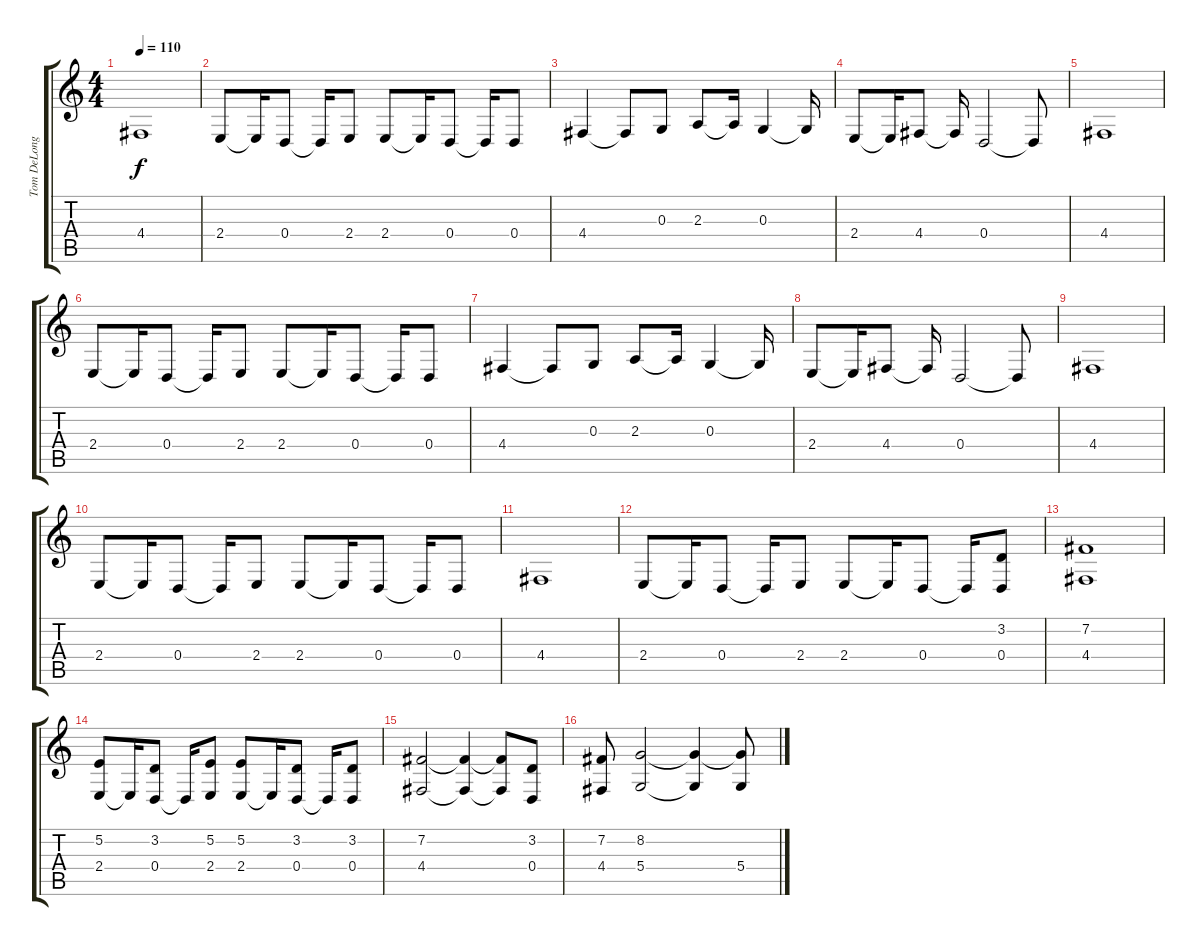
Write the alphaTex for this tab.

\track ("Tom DeLonge (Vocals)" "Tom DeLong") {instrument lead2sawtooth}
\staff {score tabs}
\tuning (E4 B3 G3 D3 A2 E2) {hide}
\ts (4 4)
\tempo 110
\clef g2
\ks c
4.4.1{dy f} |
2.4.8 2.4{t}.16 0.4.8 0.4{t}.16 2.4.8 2.4.8 2.4{t}.16 0.4.8 0.4{t}.16 0.4.8 |
4.4.4 4.4{t}.8 0.3.8 2.3.8 2.3{t}.16 0.3.4 0.3{t}.16 |
2.4.8 2.4{t}.16 4.4.8 4.4{t}.16 0.4.2 0.4{t}.8 |
4.4.1 |
2.4.8 2.4{t}.16 0.4.8 0.4{t}.16 2.4.8 2.4.8 2.4{t}.16 0.4.8 0.4{t}.16 0.4.8 |
4.4.4 4.4{t}.8 0.3.8 2.3.8 2.3{t}.16 0.3.4 0.3{t}.16 |
2.4.8 2.4{t}.16 4.4.8 4.4{t}.16 0.4.2 0.4{t}.8 |
4.4.1 |
2.4.8 2.4{t}.16 0.4.8 0.4{t}.16 2.4.8 2.4.8 2.4{t}.16 0.4.8 0.4{t}.16 0.4.8 |
4.4.1 |
2.4.8 2.4{t}.16 0.4.8 0.4{t}.16 2.4.8 2.4.8 2.4{t}.16 0.4.8 0.4{t}.16 (3.2 0.4).8 |
(7.2 4.4).1 |
(5.2 2.4).8 2.4{t}.16 (3.2 0.4).8 0.4{t}.16 (5.2 2.4).8 (5.2 2.4).8 2.4{t}.16 (3.2 0.4).8 0.4{t}.16 (3.2 0.4).8 |
(7.2 4.4).2 (7.2{t} 4.4{t}).4 (7.2{t} 4.4{t}).8 (3.2 0.4).8 |
(7.2 4.4).8 (8.2 5.4).2 (8.2{t} 5.4{t}).4 (8.2{t} 5.4).8
